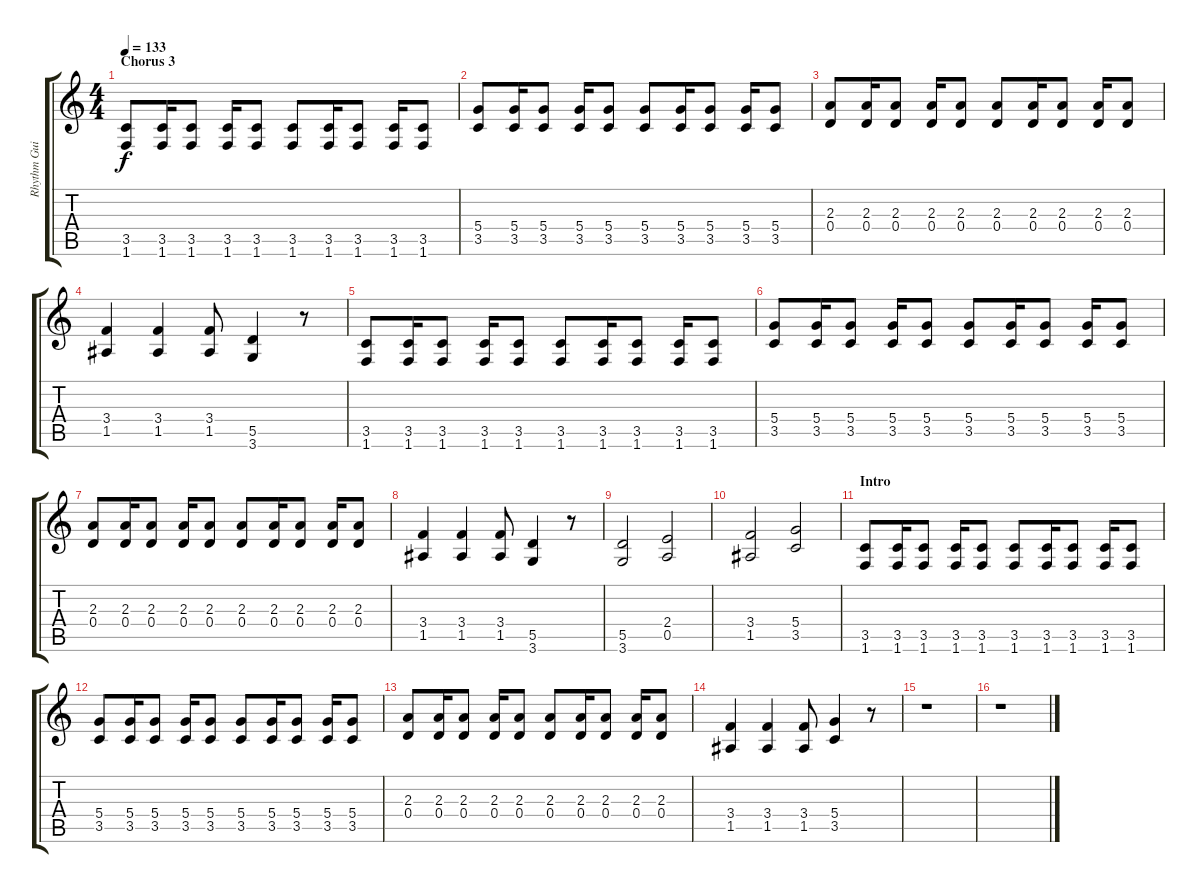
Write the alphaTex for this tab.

\track ("Rhythm Guitar" "Rhythm Gui") {instrument overdrivenguitar}
\staff {score tabs}
\tuning (E4 B3 G3 D3 A2 E2) {hide}
\ts (4 4)
\section ("" "Chorus 3")
\tempo 133
\clef g2
\ks c
(3.5 1.6).8{dy f} (3.5 1.6).16 (3.5 1.6).8 (3.5 1.6).16 (3.5 1.6).8 (3.5 1.6).8 (3.5 1.6).16 (3.5 1.6).8 (3.5 1.6).16 (3.5 1.6).8 |
(5.4 3.5).8 (5.4 3.5).16 (5.4 3.5).8 (5.4 3.5).16 (5.4 3.5).8 (5.4 3.5).8 (5.4 3.5).16 (5.4 3.5).8 (5.4 3.5).16 (5.4 3.5).8 |
(2.3 0.4).8 (2.3 0.4).16 (2.3 0.4).8 (2.3 0.4).16 (2.3 0.4).8 (2.3 0.4).8 (2.3 0.4).16 (2.3 0.4).8 (2.3 0.4).16 (2.3 0.4).8 |
(3.4 1.5).4 (3.4 1.5).4 (3.4 1.5).8 (5.5 3.6).4 r.8 |
(3.5 1.6).8 (3.5 1.6).16 (3.5 1.6).8 (3.5 1.6).16 (3.5 1.6).8 (3.5 1.6).8 (3.5 1.6).16 (3.5 1.6).8 (3.5 1.6).16 (3.5 1.6).8 |
(5.4 3.5).8 (5.4 3.5).16 (5.4 3.5).8 (5.4 3.5).16 (5.4 3.5).8 (5.4 3.5).8 (5.4 3.5).16 (5.4 3.5).8 (5.4 3.5).16 (5.4 3.5).8 |
(2.3 0.4).8 (2.3 0.4).16 (2.3 0.4).8 (2.3 0.4).16 (2.3 0.4).8 (2.3 0.4).8 (2.3 0.4).16 (2.3 0.4).8 (2.3 0.4).16 (2.3 0.4).8 |
(3.4 1.5).4 (3.4 1.5).4 (3.4 1.5).8 (5.5 3.6).4 r.8 |
(5.5 3.6).2 (2.4 0.5).2 |
(3.4 1.5).2 (5.4 3.5).2 |
\section ("" "Intro")
(3.5 1.6).8 (3.5 1.6).16 (3.5 1.6).8 (3.5 1.6).16 (3.5 1.6).8 (3.5 1.6).8 (3.5 1.6).16 (3.5 1.6).8 (3.5 1.6).16 (3.5 1.6).8 |
(5.4 3.5).8 (5.4 3.5).16 (5.4 3.5).8 (5.4 3.5).16 (5.4 3.5).8 (5.4 3.5).8 (5.4 3.5).16 (5.4 3.5).8 (5.4 3.5).16 (5.4 3.5).8 |
(2.3 0.4).8 (2.3 0.4).16 (2.3 0.4).8 (2.3 0.4).16 (2.3 0.4).8 (2.3 0.4).8 (2.3 0.4).16 (2.3 0.4).8 (2.3 0.4).16 (2.3 0.4).8 |
(3.4 1.5).4 (3.4 1.5).4 (3.4 1.5).8 (5.4 3.5).4 r.8 |
r.1 |
r.1
